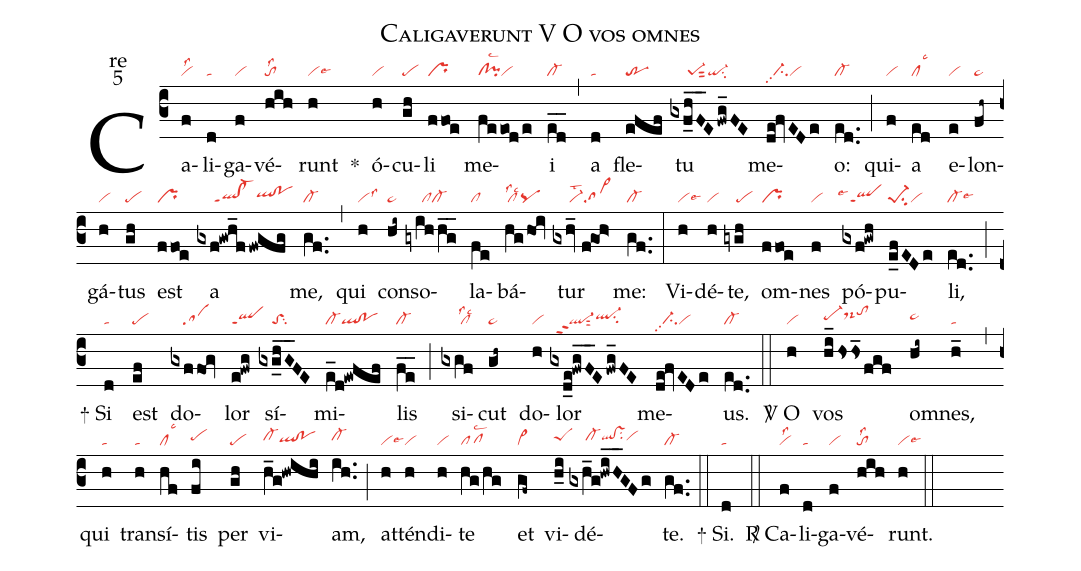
name:Caligaverunt V O vos omnes;
office-part:re;
mode:5;
nabc-lines:1;
%%
(c3) Ca(f|vilss2)li(d|ta)ga(f|vi)vé(hih|tolss2)runt(h|vilse6) <sp>*</sp>() ó(h|vi)cu(gh|pe)li(ffoe|pr) me(feeod/e|cl!pilsc2vi)i(e_d_|cl-) (,) a(d|ta) fle(efef|tr)tu(gxf_hF__E/fwg_FE|/////pe-1sut2qi-su2) me(de!fvEDe|//ci-pp2vi)o:(ed..|cl-) (;) qui(f|vi)a(ed|cllsc3) e(e|vi)lon(fh~|pe~)gá(h|vi)tus(gh|pe) est(ffoe|pr) a(gxf!gwh_ffwgfg|/////ql!cl-ppt1qlhh!pohh) me,(gf..|cl-) (,) qui(h|vilss3) con(hi~|pe~)so(gyihhg__|/////clcl-)la(fe|cl)bá(hg/hoi|cllss2lsc2pq)tur(gxhv_//f@goh>|/////vi-lst2sa>) me:(gf..|cl-) (:) Vi(h|vilse6)dé(h|vi)te,(gygh|////pe) om(ffoe|pr)nes(f|vi) pó(gxf!gwh|`qlppt1lse4)pu(e_fEDe|pe-1su2vi)li,(ed..|cl-lse6) (;)

<sp>+</sp> Si(d|ta) est(ef|pe) do(gxffog|////sa)lor(e!fwg|qlppt1) sí(gxg_h_G_FE|////toSsu2)mi(e_d!ewfef|cl-ql!po)lis(fe__|cl-) (;) si(gxgf|/////cllss2lsc2)cut(gh~|pe~) do(h|vi)lor(gxd_e!fwg_F_E/fwg_FE|//ql-ppt2sut2ql-hhsu2) me(de!fvEDe|//ci-pp2vi)us.(ed..|cl-) (::)

<sp>V/</sp> O(h|vi) vos(hi_/hshs_/fgf|pe-hhds-hitohj) om(hi~|pe~hh)nes,(h_|ta) (,) qui(h|ta) tran(h|ta)sí(hf|cllsc3)tis(fi|pehh) per(gh|pe) vi(h_g!hwihi|cl-hhqlhg!pohg)am,(ih..|cl-hh) (;) at(h|vilse6)tén(h|vi)di(h|vi)te(hg/hg|pflsc2) et(gf~|vi>) vi(h_i|peShh)dé(gxh_g!hwi_H_GFg|/////cl-hhqlhh!vshhsu2vihh)te.(gf..|cl-) (::)

<sp>+</sp> Si.(d|ta) (::)

<sp>R/</sp> Ca(f|vilss2)li(d|ta)ga(f|vi)vé(hih|tolss2)runt.(h|vilse6) (::)
